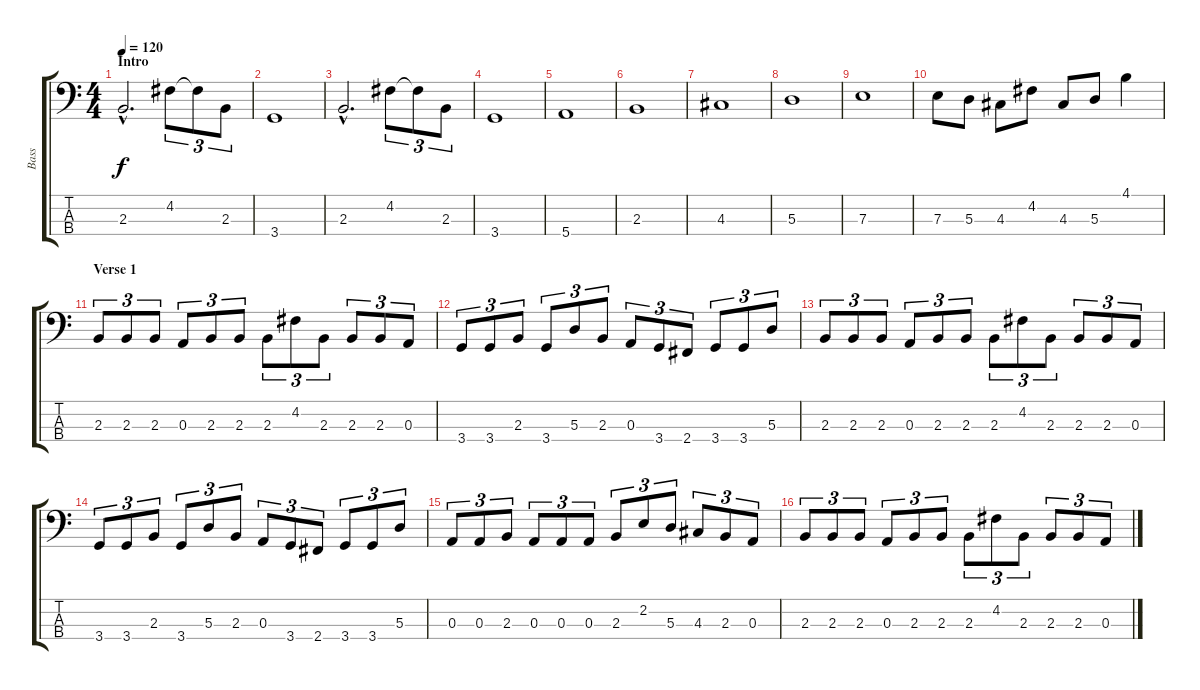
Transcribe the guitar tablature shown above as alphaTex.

\track ("Bass" "Bass") {instrument electricbassfinger}
\staff {score tabs}
\tuning (G2 D2 A1 E1) {hide}
\ts (4 4)
\section ("" "Intro")
\tempo 120
\clef f4
\ks c
2.3{hac}.2{d dy f instrument electricbassfinger} 4.2.8{tu (3 2)} 4.2{t}.8{tu (3 2)} 2.3.8{tu (3 2)} |
3.4.1 |
2.3{hac}.2{d} 4.2.8{tu (3 2)} 4.2{t}.8{tu (3 2)} 2.3.8{tu (3 2)} |
3.4.1 |
5.4.1 |
2.3.1 |
4.3.1 |
5.3.1 |
7.3.1 |
7.3.8 5.3.8 4.3.8 4.2.8 4.3.8 5.3.8 4.1.4 |
\section ("" "Verse 1")
2.3.8{tu (3 2)} 2.3.8{tu (3 2)} 2.3.8{tu (3 2)} 0.3.8{tu (3 2)} 2.3.8{tu (3 2)} 2.3.8{tu (3 2)} 2.3.8{tu (3 2)} 4.2.8{tu (3 2)} 2.3.8{tu (3 2)} 2.3.8{tu (3 2)} 2.3.8{tu (3 2)} 0.3.8{tu (3 2)} |
3.4.8{tu (3 2)} 3.4.8{tu (3 2)} 2.3.8{tu (3 2)} 3.4.8{tu (3 2)} 5.3.8{tu (3 2)} 2.3.8{tu (3 2)} 0.3.8{tu (3 2)} 3.4.8{tu (3 2)} 2.4.8{tu (3 2)} 3.4.8{tu (3 2)} 3.4.8{tu (3 2)} 5.3.8{tu (3 2)} |
2.3.8{tu (3 2)} 2.3.8{tu (3 2)} 2.3.8{tu (3 2)} 0.3.8{tu (3 2)} 2.3.8{tu (3 2)} 2.3.8{tu (3 2)} 2.3.8{tu (3 2)} 4.2.8{tu (3 2)} 2.3.8{tu (3 2)} 2.3.8{tu (3 2)} 2.3.8{tu (3 2)} 0.3.8{tu (3 2)} |
3.4.8{tu (3 2)} 3.4.8{tu (3 2)} 2.3.8{tu (3 2)} 3.4.8{tu (3 2)} 5.3.8{tu (3 2)} 2.3.8{tu (3 2)} 0.3.8{tu (3 2)} 3.4.8{tu (3 2)} 2.4.8{tu (3 2)} 3.4.8{tu (3 2)} 3.4.8{tu (3 2)} 5.3.8{tu (3 2)} |
0.3.8{tu (3 2)} 0.3.8{tu (3 2)} 2.3.8{tu (3 2)} 0.3.8{tu (3 2)} 0.3.8{tu (3 2)} 0.3.8{tu (3 2)} 2.3.8{tu (3 2)} 2.2.8{tu (3 2)} 5.3.8{tu (3 2)} 4.3.8{tu (3 2)} 2.3.8{tu (3 2)} 0.3.8{tu (3 2)} |
2.3.8{tu (3 2)} 2.3.8{tu (3 2)} 2.3.8{tu (3 2)} 0.3.8{tu (3 2)} 2.3.8{tu (3 2)} 2.3.8{tu (3 2)} 2.3.8{tu (3 2)} 4.2.8{tu (3 2)} 2.3.8{tu (3 2)} 2.3.8{tu (3 2)} 2.3.8{tu (3 2)} 0.3.8{tu (3 2)}
